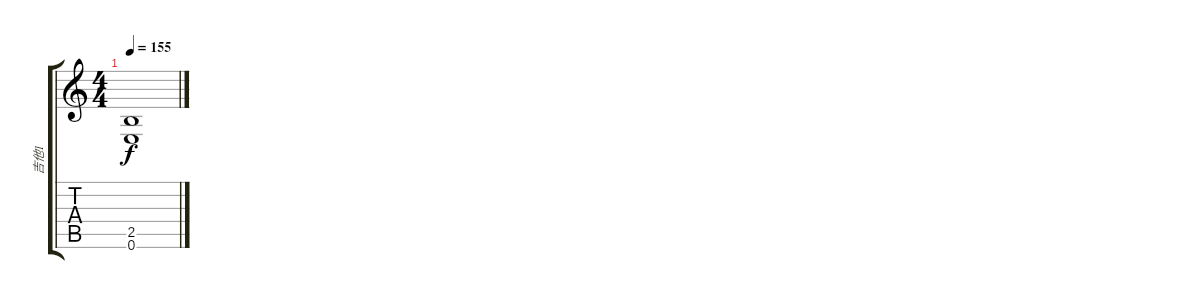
\track ("吉他1" "吉他1") {instrument overdrivenguitar}
\staff {score tabs}
\tuning (E4 B3 G3 D3 A2 E2) {hide}
\ts (4 4)
\tempo 155
\clef g2
\ks c
(2.5 0.6).1{dy f}
